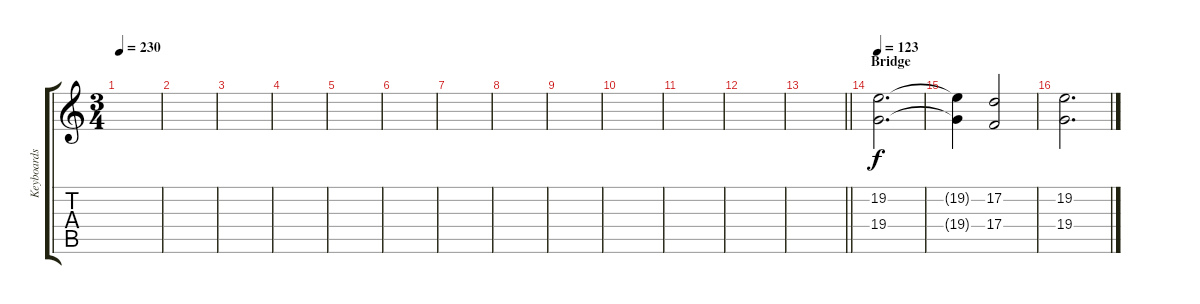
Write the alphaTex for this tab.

\track ("Keyboards" "Keyboards") {instrument synthstrings2}
\staff {score tabs}
\tuning (D4 A3 F3 C3 G2 D2) {hide}
\ts (3 4)
\tempo 230
\clef g2
\ks c
|
|
|
|
|
|
|
|
|
|
|
|
\barLineRight lightlight
|
\section ("" "Bridge")
\tempo 123
(19.2 19.4).2{d} |
(19.2{t} 19.4{t}).4 (17.2 17.4).2 |
(19.2 19.4).2{d}
